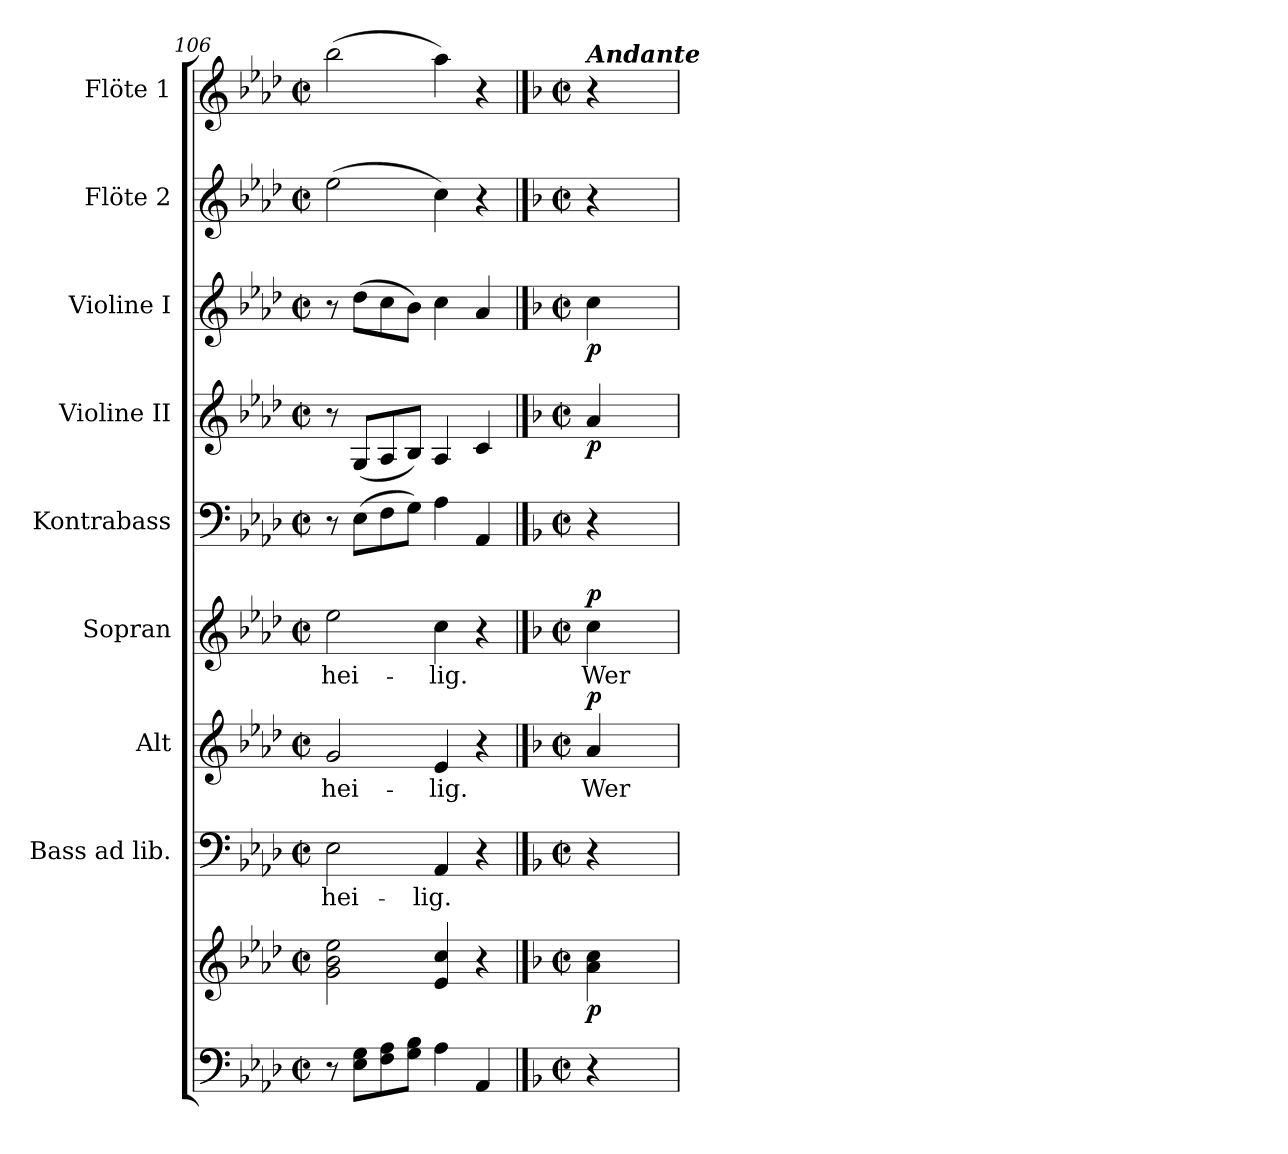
**kern	**kern	**dynam	**kern	**text	**kern	**text	**dynam	**kern	**text	**dynam	**kern	**kern	**dynam	**kern	**dynam	**kern	**kern
*part9	*part9	*part9	*part8	*part8	*part7	*part7	*part7	*part6	*part6	*part6	*part5	*part4	*part4	*part3	*part3	*part2	*part1
*staff10	*staff9	*staff9/10	*staff8	*staff8	*staff7	*staff7	*staff7	*staff6	*staff6	*staff6	*staff5	*staff4	*staff4	*staff3	*staff3	*staff2	*staff1
*	*	*	*I"Bass ad lib.	*	*I"Alt	*	*	*I"Sopran	*	*	*I"Kontrabass	*I"Violine II	*	*I"Violine I	*	*I"Flöte 2	*I"Flöte 1
*	*	*	*I'B.	*	*I'A.	*	*	*I'S.	*	*	*I'Kb.	*I'Vl. II	*	*I'Vl. I	*	*I'Fl. 2	*I'Fl. 1
*clefF4	*clefG2	*	*clefF4	*	*clefG2	*	*	*clefG2	*	*	*clefF4	*clefG2	*	*clefG2	*	*clefG2	*clefG2
*	*	*	*	*	*	*	*	*	*	*	*ITrd7c12	*	*	*	*	*	*
*k[b-e-a-d-]	*k[b-e-a-d-]	*	*k[b-e-a-d-]	*	*k[b-e-a-d-]	*	*	*k[b-e-a-d-]	*	*	*k[b-e-a-d-]	*k[b-e-a-d-]	*	*k[b-e-a-d-]	*	*k[b-e-a-d-]	*k[b-e-a-d-]
*A-:	*A-:	*	*A-:	*	*A-:	*	*	*A-:	*	*	*A-:	*A-:	*	*A-:	*	*A-:	*A-:
*M2/2	*M2/2	*	*M2/2	*	*M2/2	*	*	*M2/2	*	*	*M2/2	*M2/2	*	*M2/2	*	*M2/2	*M2/2
*met(c|)	*met(c|)	*	*met(c|)	*	*met(c|)	*	*	*met(c|)	*	*	*met(c|)	*met(c|)	*	*met(c|)	*	*met(c|)	*met(c|)
=106	=106	=106	=106	=106	=106	=106	=106	=106	=106	=106	=106	=106	=106	=106	=106	=106	=106
!	!	!	!	!LO:LY:b	!	!LO:LY:b	!	!	!LO:LY:b	!	!	!	!	!	!	!	!
8r	2g\ 2b-\ 2ee-\	.	2E-\	hei-	2g/	hei-	.	2ee-\	hei-	.	8r	8r	.	8r	.	(>2ee-\	(>2bb-\
8E-\ 8G\L	.	.	.	.	.	.	.	.	.	.	(>8EE-\L	(<8G/L	.	(>8dd-\L	.	.	.
8F\ 8A-\	.	.	.	.	.	.	.	.	.	.	8FF\	8A-/	.	8cc\	.	.	.
8G\ 8B-\J	.	.	.	.	.	.	.	.	.	.	8GG\J)	8B-/J)	.	8b-\J)	.	.	.
!	!	!	!	!LO:LY:b	!	!LO:LY:b	!	!	!LO:LY:b	!	!	!	!	!	!	!	!
4A-\	4e-/ 4cc/	.	4AA-/	-lig.	4e-/	-lig.	.	4cc\	-lig.	.	4AA-\	4A-/	.	4cc\	.	4cc\)	4aa-\)
4AA-/	4r	.	4r	.	4r	.	.	4r	.	.	4AAA-/	4c/	.	4a-/	.	4r	4r
!!LO:PB:g=z
==107	==107	==107	==107	==107	==107	==107	==107	==107	==107	==107	==107	==107	==107	==107	==107	==107	==107
*k[b-]	*k[b-]	*	*k[b-]	*	*k[b-]	*	*	*k[b-]	*	*	*k[b-]	*k[b-]	*	*k[b-]	*	*k[b-]	*k[b-]
*F:	*F:	*	*F:	*	*F:	*	*	*F:	*	*	*F:	*F:	*	*F:	*	*F:	*F:
*M2/2	*M2/2	*	*M2/2	*	*M2/2	*	*	*M2/2	*	*	*M2/2	*M2/2	*	*M2/2	*	*M2/2	*M2/2
*met(c|)	*met(c|)	*	*met(c|)	*	*met(c|)	*	*	*met(c|)	*	*	*met(c|)	*met(c|)	*	*met(c|)	*	*met(c|)	*met(c|)
!	!	!	!	!	!	!	!	!	!	!	!	!	!	!	!	!	!LO:TX:a:Bi:t=Andante
!	!	!LO:DY:b	!	!	!	!LO:LY:b	!LO:DY:a	!	!LO:LY:b	!LO:DY:a	!	!	!LO:DY:b	!	!LO:DY:b	!	!
4r	4a\ 4cc\	p	4r	.	4a/	Wer	p	4cc\	Wer	p	4r	4a/	p	4cc\	p	4r	4r
=	=	=	=	=	=	=	=	=	=	=	=	=	=	=	=	=	=
*-	*-	*-	*-	*-	*-	*-	*-	*-	*-	*-	*-	*-	*-	*-	*-	*-	*-
